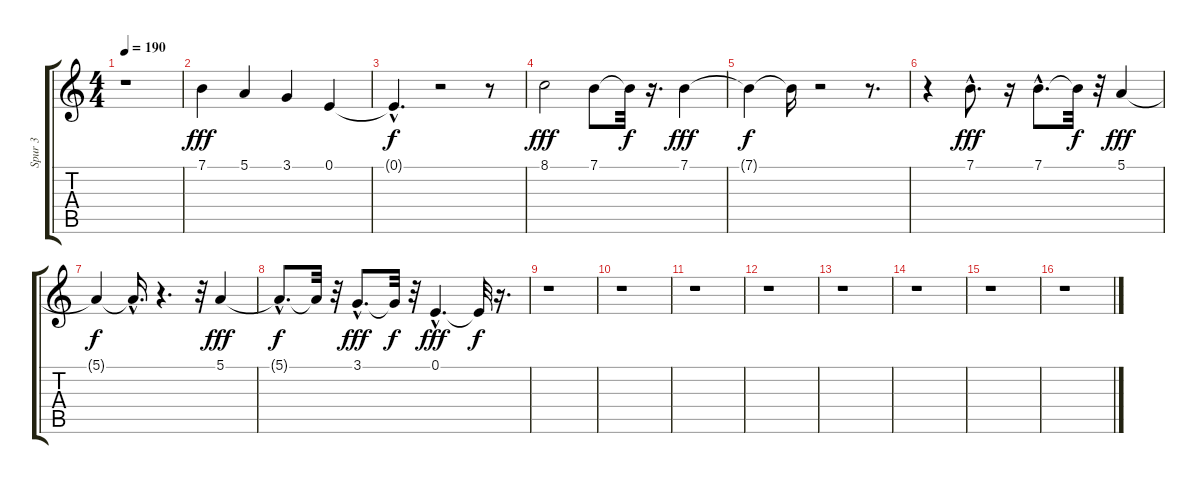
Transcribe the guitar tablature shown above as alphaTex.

\track ("Spur 3" "Spur 3") {instrument clarinet}
\staff {score tabs}
\tuning (E4 B3 G3 D3 A2 E2) {hide}
\ts (4 4)
\tempo 190
\clef g2
\ks c
r.1{dy f} |
7.1.4{dy fff} 5.1.4 3.1.4 0.1.4 |
0.1{hac t}.4{d dy f} r.2 r.8 |
8.1.2{dy fff} 7.1.8 7.1{t}.32{dy f} r.16{d} 7.1.4{dy fff} |
7.1{t}.4{dy f} 7.1{t}.16 r.2 r.8{d} |
r.4 7.1{hac}.8{d dy fff} r.16 7.1{hac}.8{d} 7.1{t}.32{dy f} r.32 5.1.4{dy fff} |
5.1{t}.4{dy f} 5.1{hac t}.16{d} r.4{d} r.32 5.1.4{dy fff} |
5.1{hac t}.8{d dy f} 5.1{t}.32 r.32 3.1{hac}.8{d dy fff} 3.1{t}.32{dy f} r.32 0.1{hac}.4{d dy fff} 0.1{t}.32{dy f} r.16{d} |
r.1 |
r.1 |
r.1 |
r.1 |
r.1 |
r.1 |
r.1 |
r.1
